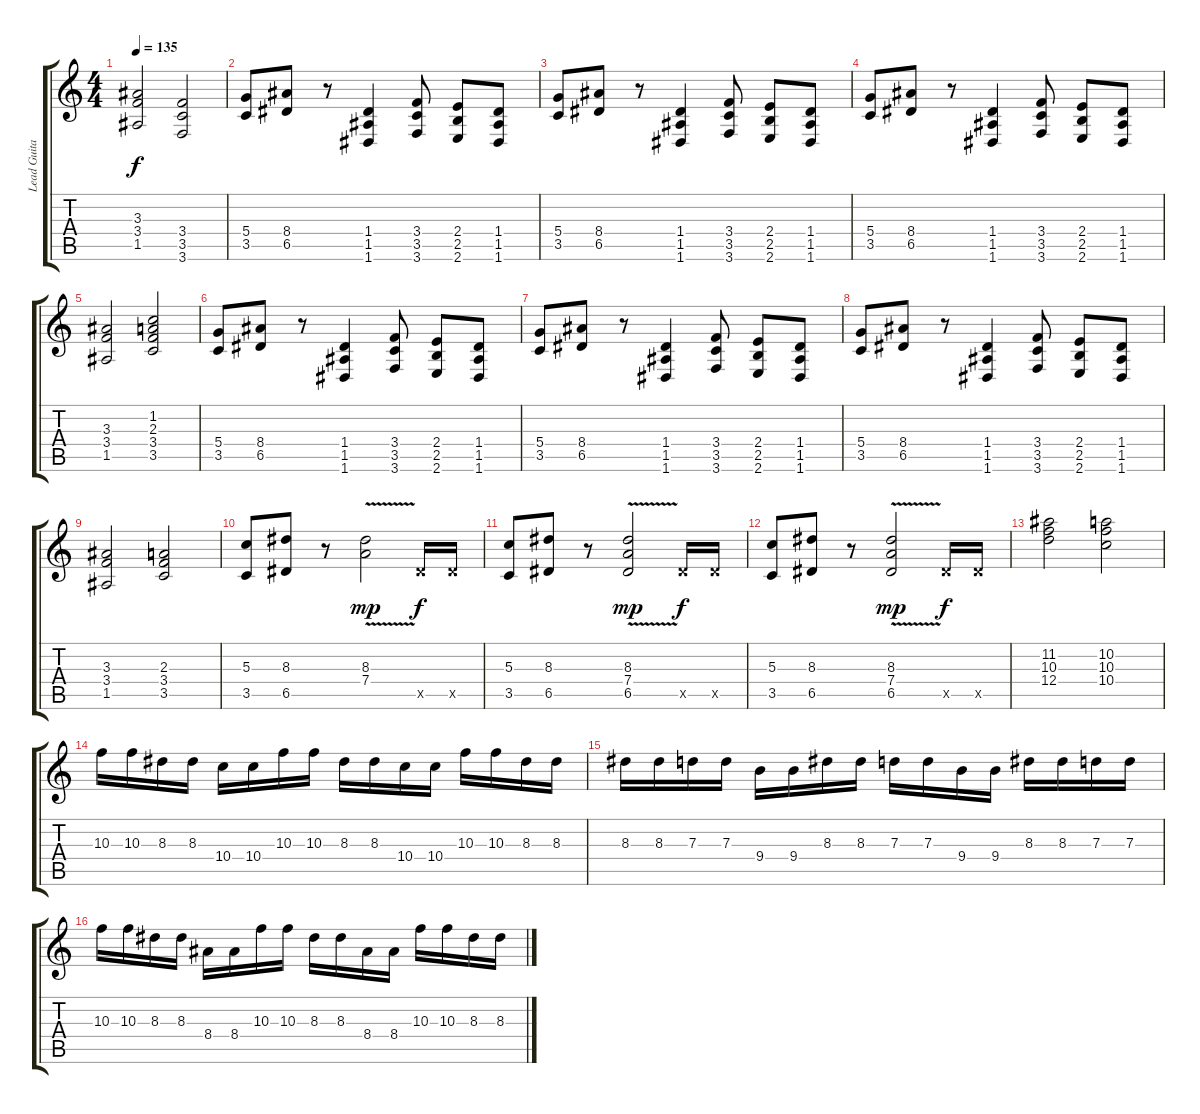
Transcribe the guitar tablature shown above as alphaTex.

\track ("Lead Guitar 1" "Lead Guita") {instrument distortionguitar}
\staff {score tabs}
\tuning (E4 B3 G3 D3 A2 D2) {hide}
\ts (4 4)
\tempo 135
\clef g2
\ks c
(3.3 3.4 1.5).2{dy f} (3.4 3.5 3.6).2 |
(5.4 3.5).8 (8.4 6.5).8 r.8 (1.4 1.5 1.6).4 (3.4 3.5 3.6).8 (2.4 2.5 2.6).8 (1.4 1.5 1.6).8 |
(5.4 3.5).8 (8.4 6.5).8 r.8 (1.4 1.5 1.6).4 (3.4 3.5 3.6).8 (2.4 2.5 2.6).8 (1.4 1.5 1.6).8 |
(5.4 3.5).8 (8.4 6.5).8 r.8 (1.4 1.5 1.6).4 (3.4 3.5 3.6).8 (2.4 2.5 2.6).8 (1.4 1.5 1.6).8 |
(3.3 3.4 1.5).2 (1.2 2.3 3.4 3.5).2 |
(5.4 3.5).8 (8.4 6.5).8 r.8 (1.4 1.5 1.6).4 (3.4 3.5 3.6).8 (2.4 2.5 2.6).8 (1.4 1.5 1.6).8 |
(5.4 3.5).8 (8.4 6.5).8 r.8 (1.4 1.5 1.6).4 (3.4 3.5 3.6).8 (2.4 2.5 2.6).8 (1.4 1.5 1.6).8 |
(5.4 3.5).8 (8.4 6.5).8 r.8 (1.4 1.5 1.6).4 (3.4 3.5 3.6).8 (2.4 2.5 2.6).8 (1.4 1.5 1.6).8 |
(3.3 3.4 1.5).2 (2.3 3.4 3.5).2 |
(5.3 3.5).8 (8.3 6.5).8 r.8 (8.3{v} 7.4).2{dy mp} 6.5{x}.16{dy f} 6.5{x}.16 |
(5.3 3.5).8 (8.3 6.5).8 r.8 (8.3{v} 7.4 6.5).2{dy mp} 6.5{x}.16{dy f} 6.5{x}.16 |
(5.3 3.5).8 (8.3 6.5).8 r.8 (8.3{v} 7.4 6.5).2{dy mp} 6.5{x}.16{dy f} 6.5{x}.16 |
(11.2 10.3 12.4).2 (10.2 10.3 10.4).2 |
10.3.16 10.3.16 8.3.16 8.3.16 10.4.16 10.4.16 10.3.16 10.3.16 8.3.16 8.3.16 10.4.16 10.4.16 10.3.16 10.3.16 8.3.16 8.3.16 |
8.3.16 8.3.16 7.3.16 7.3.16 9.4.16 9.4.16 8.3.16 8.3.16 7.3.16 7.3.16 9.4.16 9.4.16 8.3.16 8.3.16 7.3.16 7.3.16 |
10.3.16 10.3.16 8.3.16 8.3.16 8.4.16 8.4.16 10.3.16 10.3.16 8.3.16 8.3.16 8.4.16 8.4.16 10.3.16 10.3.16 8.3.16 8.3.16
